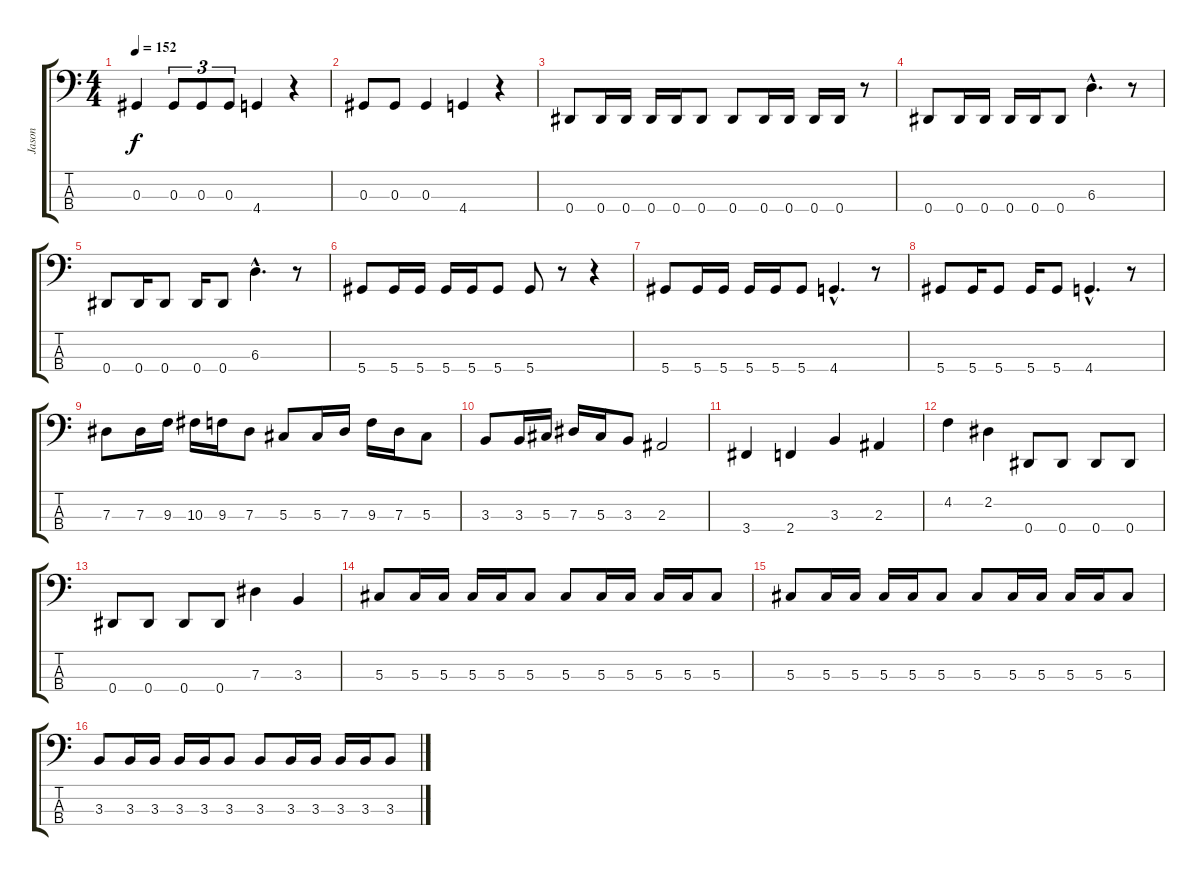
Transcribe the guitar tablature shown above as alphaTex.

\track ("Jason" "Jason") {instrument electricbassfinger}
\staff {score tabs}
\tuning (Gb2 Db2 Ab1 Eb1) {hide}
\ts (4 4)
\tempo 152
\clef f4
\ks c
0.3.4{dy f} 0.3.8{tu (3 2)} 0.3.8{tu (3 2)} 0.3.8{tu (3 2)} 4.4.4 r.4 |
0.3.8 0.3.8 0.3.4 4.4.4 r.4 |
0.4.8 0.4.16 0.4.16 0.4.16 0.4.16 0.4.8 0.4.8 0.4.16 0.4.16 0.4.16 0.4.16 r.8 |
0.4.8 0.4.16 0.4.16 0.4.16 0.4.16 0.4.8 6.3{hac}.4{d} r.8 |
0.4.8 0.4.16 0.4.8 0.4.16 0.4.8 6.3{hac}.4{d} r.8 |
5.4.8 5.4.16 5.4.16 5.4.16 5.4.16 5.4.8 5.4.8 r.8 r.4 |
5.4.8 5.4.16 5.4.16 5.4.16 5.4.16 5.4.8 4.4{hac}.4{d} r.8 |
5.4.8 5.4.16 5.4.8 5.4.16 5.4.8 4.4{hac}.4{d} r.8 |
7.3.8 7.3.16 9.3.16 10.3.16 9.3.16 7.3.8 5.3.8 5.3.16 7.3.16 9.3.16 7.3.16 5.3.8 |
3.3.8 3.3.16 5.3.16 7.3.16 5.3.16 3.3.8 2.3.2 |
3.4.4 2.4.4 3.3.4 2.3.4 |
4.2.4 2.2.4 0.4.8 0.4.8 0.4.8 0.4.8 |
0.4.8 0.4.8 0.4.8 0.4.8 7.3.4 3.3.4 |
5.3.8 5.3.16 5.3.16 5.3.16 5.3.16 5.3.8 5.3.8 5.3.16 5.3.16 5.3.16 5.3.16 5.3.8 |
5.3.8 5.3.16 5.3.16 5.3.16 5.3.16 5.3.8 5.3.8 5.3.16 5.3.16 5.3.16 5.3.16 5.3.8 |
3.3.8 3.3.16 3.3.16 3.3.16 3.3.16 3.3.8 3.3.8 3.3.16 3.3.16 3.3.16 3.3.16 3.3.8
